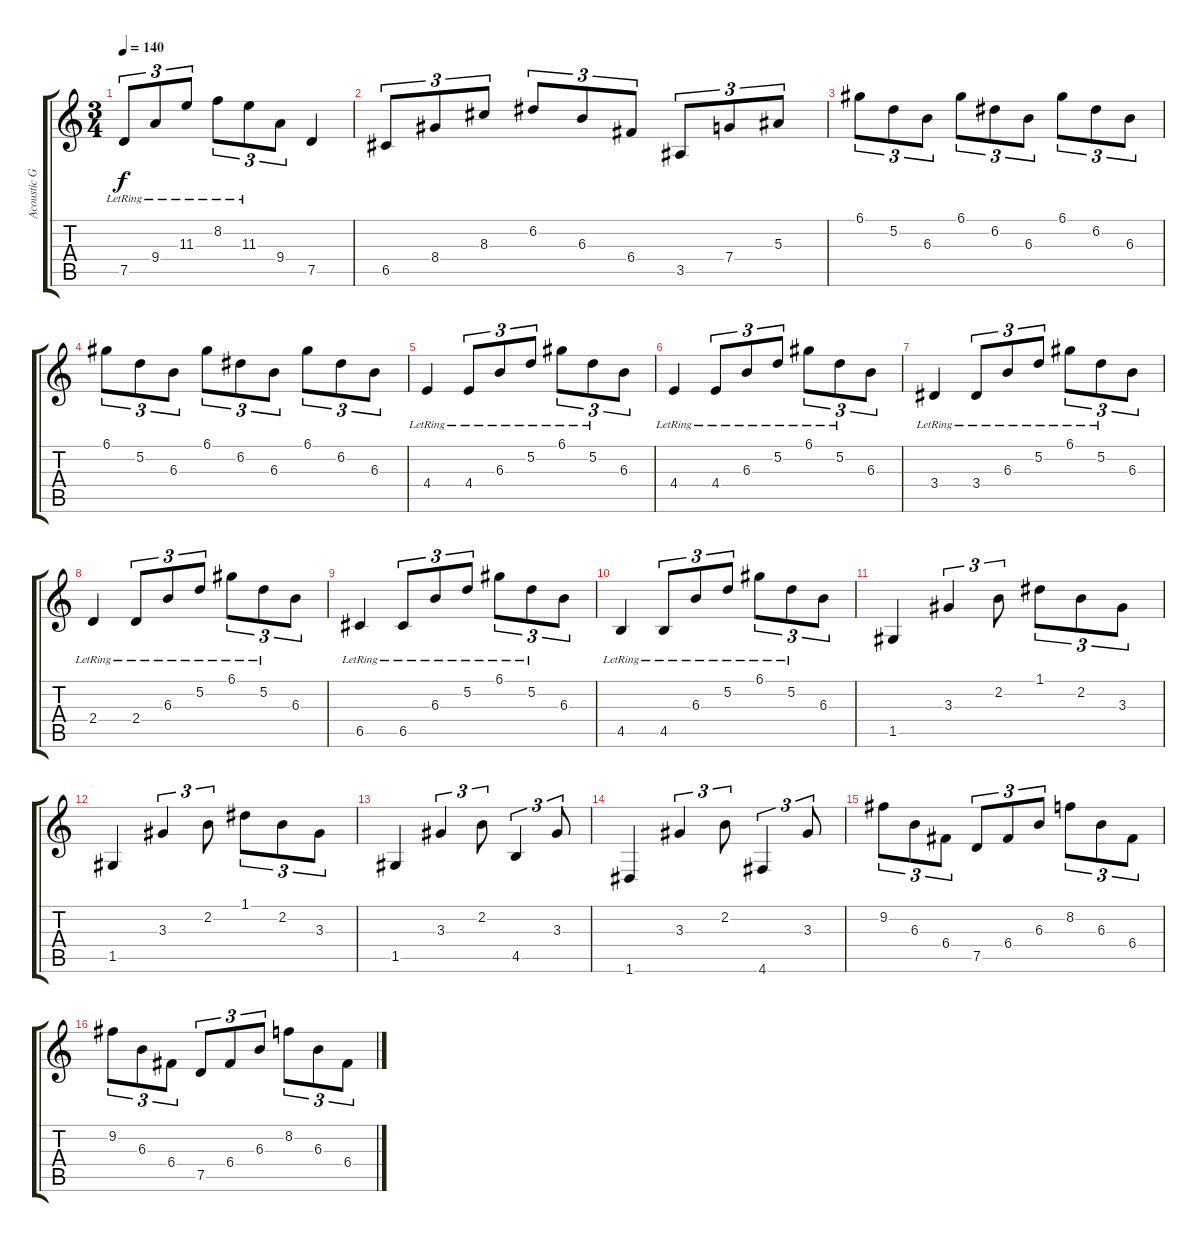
\track ("Acoustic Guitar 2" "Acoustic G") {instrument acousticguitarsteel}
\staff {score tabs}
\tuning (D4 A3 F3 C3 G2 D2) {hide}
\ts (3 4)
\tempo 140
\clef g2
\ks c
7.5{lr}.8{tu (3 2) dy f} 9.4{lr}.8{tu (3 2)} 11.3{lr}.8{tu (3 2)} 8.2{lr}.8{tu (3 2)} 11.3{lr}.8{tu (3 2)} 9.4.8{tu (3 2)} 7.5.4 |
6.5.8{tu (3 2)} 8.4.8{tu (3 2)} 8.3.8{tu (3 2)} 6.2.8{tu (3 2)} 6.3.8{tu (3 2)} 6.4.8{tu (3 2)} 3.5.8{tu (3 2)} 7.4.8{tu (3 2)} 5.3.8{tu (3 2)} |
6.1.8{tu (3 2)} 5.2.8{tu (3 2)} 6.3.8{tu (3 2)} 6.1.8{tu (3 2)} 6.2.8{tu (3 2)} 6.3.8{tu (3 2)} 6.1.8{tu (3 2)} 6.2.8{tu (3 2)} 6.3.8{tu (3 2)} |
6.1.8{tu (3 2)} 5.2.8{tu (3 2)} 6.3.8{tu (3 2)} 6.1.8{tu (3 2)} 6.2.8{tu (3 2)} 6.3.8{tu (3 2)} 6.1.8{tu (3 2)} 6.2.8{tu (3 2)} 6.3.8{tu (3 2)} |
4.4{lr}.4 4.4{lr}.8{tu (3 2)} 6.3{lr}.8{tu (3 2)} 5.2{lr}.8{tu (3 2)} 6.1{lr}.8{tu (3 2)} 5.2{lr}.8{tu (3 2)} 6.3.8{tu (3 2)} |
4.4{lr}.4 4.4{lr}.8{tu (3 2)} 6.3{lr}.8{tu (3 2)} 5.2{lr}.8{tu (3 2)} 6.1{lr}.8{tu (3 2)} 5.2{lr}.8{tu (3 2)} 6.3.8{tu (3 2)} |
3.4{lr}.4 3.4{lr}.8{tu (3 2)} 6.3{lr}.8{tu (3 2)} 5.2{lr}.8{tu (3 2)} 6.1{lr}.8{tu (3 2)} 5.2{lr}.8{tu (3 2)} 6.3.8{tu (3 2)} |
2.4{lr}.4 2.4{lr}.8{tu (3 2)} 6.3{lr}.8{tu (3 2)} 5.2{lr}.8{tu (3 2)} 6.1{lr}.8{tu (3 2)} 5.2{lr}.8{tu (3 2)} 6.3.8{tu (3 2)} |
6.5{lr}.4 6.5{lr}.8{tu (3 2)} 6.3{lr}.8{tu (3 2)} 5.2{lr}.8{tu (3 2)} 6.1{lr}.8{tu (3 2)} 5.2{lr}.8{tu (3 2)} 6.3.8{tu (3 2)} |
4.5{lr}.4 4.5{lr}.8{tu (3 2)} 6.3{lr}.8{tu (3 2)} 5.2{lr}.8{tu (3 2)} 6.1{lr}.8{tu (3 2)} 5.2{lr}.8{tu (3 2)} 6.3.8{tu (3 2)} |
1.5.4 3.3.4{tu (3 2)} 2.2.8{tu (3 2)} 1.1.8{tu (3 2)} 2.2.8{tu (3 2)} 3.3.8{tu (3 2)} |
1.5.4 3.3.4{tu (3 2)} 2.2.8{tu (3 2)} 1.1.8{tu (3 2)} 2.2.8{tu (3 2)} 3.3.8{tu (3 2)} |
1.5.4 3.3.4{tu (3 2)} 2.2.8{tu (3 2)} 4.5.4{tu (3 2)} 3.3.8{tu (3 2)} |
1.6.4 3.3.4{tu (3 2)} 2.2.8{tu (3 2)} 4.6.4{tu (3 2)} 3.3.8{tu (3 2)} |
9.2.8{tu (3 2)} 6.3.8{tu (3 2)} 6.4.8{tu (3 2)} 7.5.8{tu (3 2)} 6.4.8{tu (3 2)} 6.3.8{tu (3 2)} 8.2.8{tu (3 2)} 6.3.8{tu (3 2)} 6.4.8{tu (3 2)} |
9.2.8{tu (3 2)} 6.3.8{tu (3 2)} 6.4.8{tu (3 2)} 7.5.8{tu (3 2)} 6.4.8{tu (3 2)} 6.3.8{tu (3 2)} 8.2.8{tu (3 2)} 6.3.8{tu (3 2)} 6.4.8{tu (3 2)}
